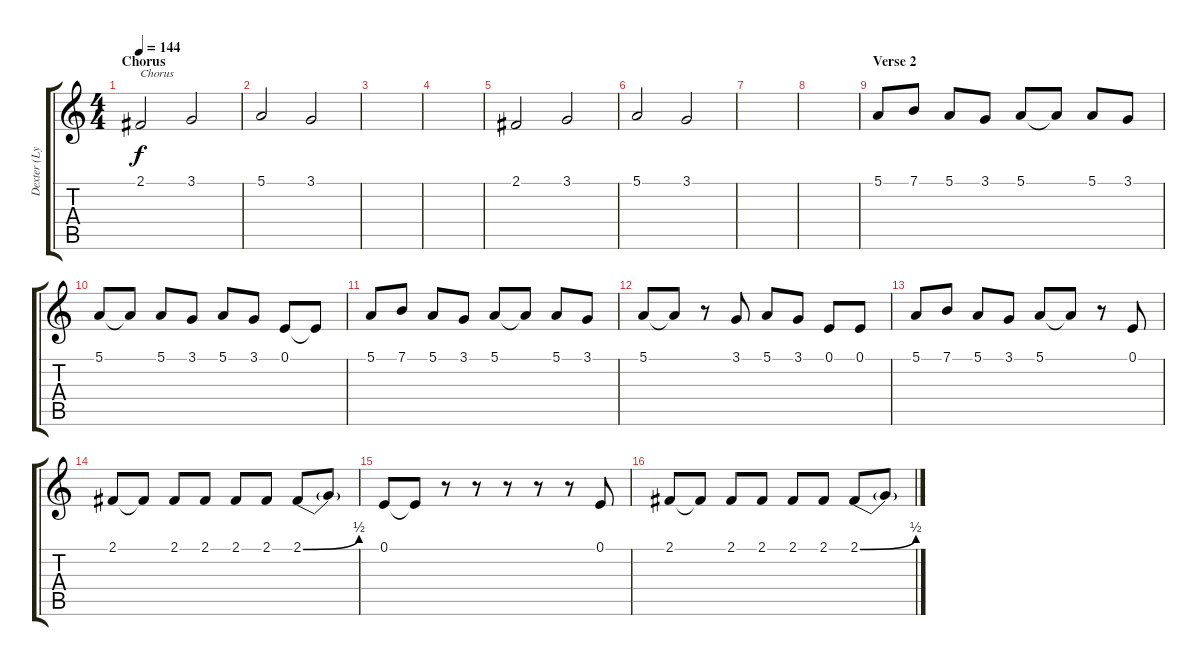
\track ("Dexter (Lyrics)" "Dexter (Ly") {instrument oboe}
\staff {score tabs}
\tuning (E4 B3 G3 D3 A2 E2) {hide}
\ts (4 4)
\section ("" "Chorus")
\tempo 144
\clef g2
\ks c
2.1.2{txt "Chorus" dy f} 3.1.2 |
5.1.2 3.1.2 |
|
|
2.1.2 3.1.2 |
5.1.2 3.1.2 |
|
|
\section ("" "Verse 2")
5.1.8{instrument oboe} 7.1.8 5.1.8 3.1.8 5.1.8 5.1{t}.8 5.1.8 3.1.8 |
5.1.8 5.1{t}.8 5.1.8 3.1.8 5.1.8 3.1.8 0.1.8 0.1{t}.8 |
5.1.8 7.1.8 5.1.8 3.1.8 5.1.8 5.1{t}.8 5.1.8 3.1.8 |
5.1.8 5.1{t}.8 r.8 3.1.8 5.1.8 3.1.8 0.1.8 0.1.8 |
5.1.8 7.1.8 5.1.8 3.1.8 5.1.8 5.1{t}.8 r.8 0.1.8 |
2.1.8 2.1{t}.8 2.1.8 2.1.8 2.1.8 2.1.8 2.1{be (bend 0 0 60 2)}.8 2.1{t}.8 |
0.1.8 0.1{t}.8 r.8 r.8 r.8 r.8 r.8 0.1.8 |
2.1.8 2.1{t}.8 2.1.8 2.1.8 2.1.8 2.1.8 2.1{be (bend 0 0 60 2)}.8 2.1{t}.8
